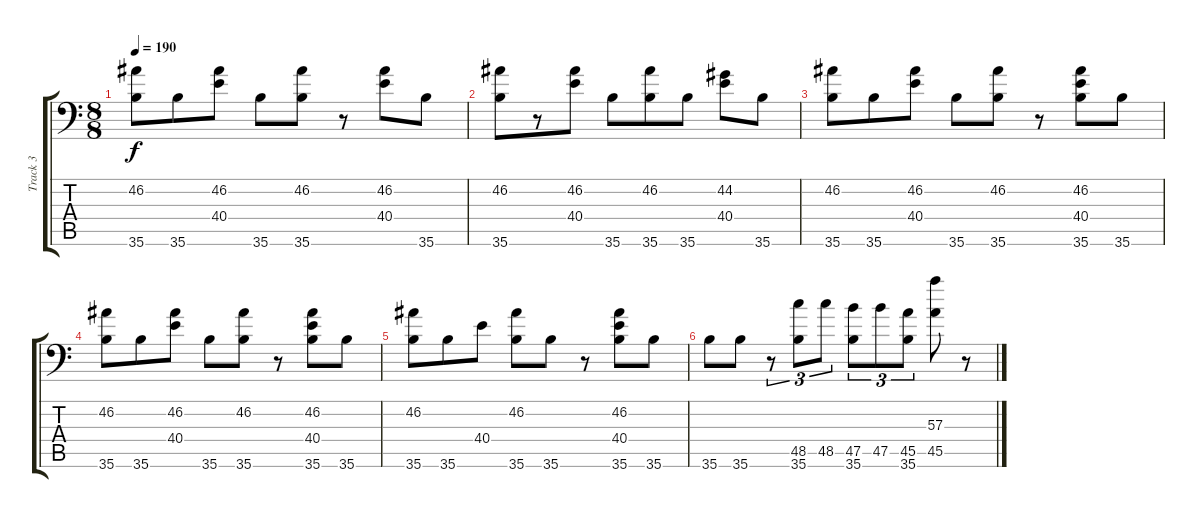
\track ("Track 3" "Track 3") {instrument acousticgrandpiano}
\staff {score tabs}
\tuning (C-1 C-1 C-1 C-1 C-1 C-1) {hide}
\ts (8 8)
\tempo 190
\clef f4
\ks c
(46.2 35.6).8{dy f} 35.6.8 (46.2 40.4).8 35.6.8 (46.2 35.6).8 r.8 (46.2 40.4).8 35.6.8 |
(46.2 35.6).8 r.8 (46.2 40.4).8 35.6.8 (46.2 35.6).8 35.6.8 (44.2 40.4).8 35.6.8 |
(46.2 35.6).8 35.6.8 (46.2 40.4).8 35.6.8 (46.2 35.6).8 r.8 (46.2 40.4 35.6).8 35.6.8 |
(46.2 35.6).8 35.6.8 (46.2 40.4).8 35.6.8 (46.2 35.6).8 r.8 (46.2 40.4 35.6).8 35.6.8 |
(46.2 35.6).8 35.6.8 40.4.8 (46.2 35.6).8 35.6.8 r.8 (46.2 40.4 35.6).8 35.6.8 |
35.6.8 35.6.8 r.8{tu (3 2)} (48.5 35.6).8{tu (3 2)} 48.5.8{tu (3 2)} (47.5 35.6).8{tu (3 2)} 47.5.8{tu (3 2)} (45.5 35.6).8{tu (3 2)} (57.3 45.5).8 r.8
